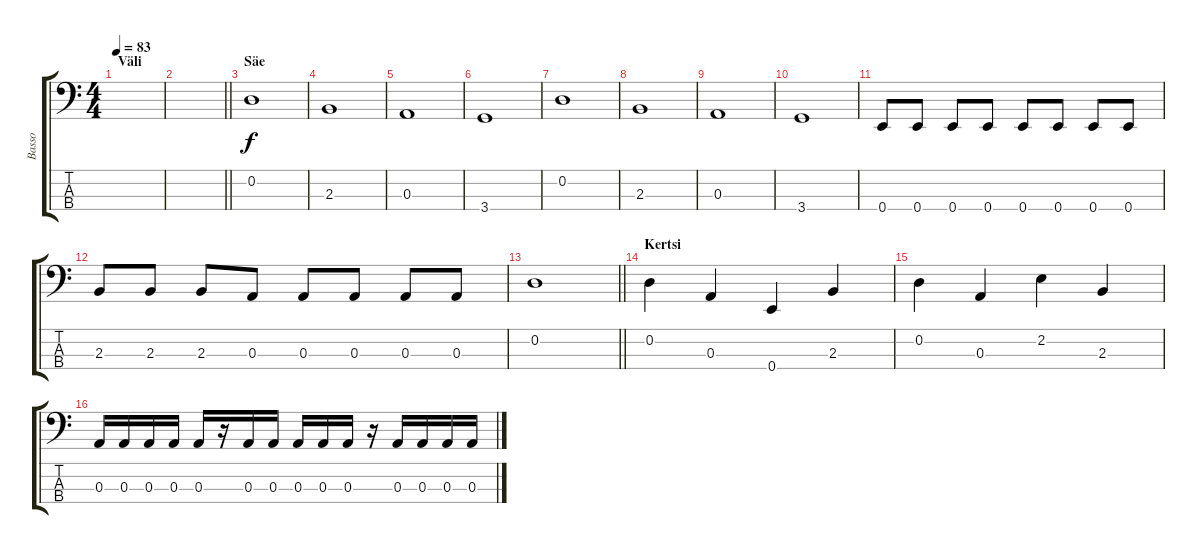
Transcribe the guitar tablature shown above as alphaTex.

\track ("Basso" "Basso") {instrument electricbasspick}
\staff {score tabs}
\tuning (G2 D2 A1 E1) {hide}
\ts (4 4)
\section ("" "Väli")
\tempo 83
\clef f4
\ks c
|
\barLineRight lightlight
|
\section ("" "Säe")
0.2.1 |
2.3.1 |
0.3.1 |
3.4.1 |
0.2.1 |
2.3.1 |
0.3.1 |
3.4.1 |
0.4.8 0.4.8 0.4.8 0.4.8 0.4.8 0.4.8 0.4.8 0.4.8 |
2.3.8 2.3.8 2.3.8 0.3.8 0.3.8 0.3.8 0.3.8 0.3.8 |
\barLineRight lightlight
0.2.1 |
\section ("" "Kertsi")
0.2.4 0.3.4 0.4.4 2.3.4 |
0.2.4 0.3.4 2.2.4 2.3.4 |
0.3.16 0.3.16 0.3.16 0.3.16 0.3.16 r.16 0.3.16 0.3.16 0.3.16 0.3.16 0.3.16 r.16 0.3.16 0.3.16 0.3.16 0.3.16
